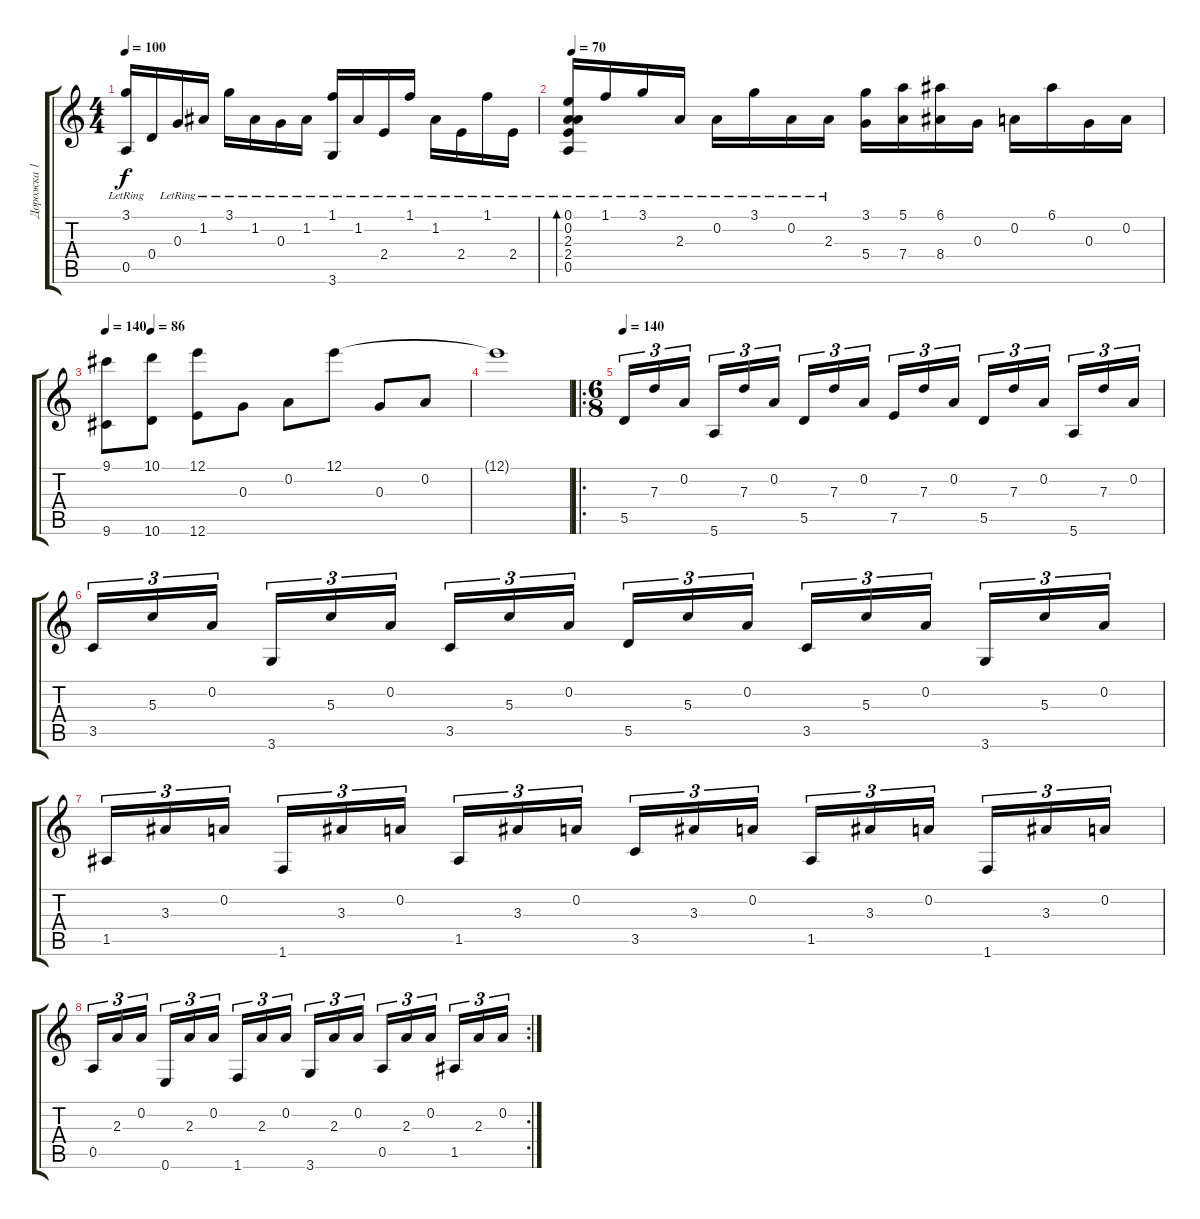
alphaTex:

\track ("Дорожка 1" "Дорожка 1") {instrument acousticguitarsteel}
\staff {score tabs}
\tuning (E4 A3 G3 D3 A2 E2) {hide}
\ts (4 4)
\tempo 100
\clef g2
\ks c
(3.1{lr} 0.5{lr}).16{dy f} 0.4.16 0.3{lr}.16 1.2{lr}.16 3.1{lr}.16 1.2{lr}.16 0.3{lr}.16 1.2{lr}.16 (1.1{lr} 3.6{lr}).16 1.2{lr}.16 2.4{lr}.16 1.1{lr}.16 1.2{lr}.16 2.4{lr}.16 1.1{lr}.16 2.4{lr}.16 |
\tempo 70
(0.1{lr} 0.2{lr} 2.3{lr} 2.4{lr} 0.5{lr}).16{bd 480} 1.1{lr}.16 3.1{lr}.16 2.3{lr}.16 0.2{lr}.16 3.1{lr}.16 0.2{lr}.16 2.3{lr}.16 (3.1 5.4).16 (5.1 7.4).16 (6.1 8.4).16 0.3.16 0.2.16 6.1.16 0.3.16 0.2.16 |
\tempo 140
\tempo (86 0.125)
(9.1 9.6).8 (10.1 10.6).8 (12.1 12.6).8 0.3.8 0.2.8 12.1.8 0.3.8 0.2.8 |
12.1{t}.1 |
\ro
\ts (6 8)
\tempo 140
5.5.16{tu (3 2)} 7.3.16{tu (3 2)} 0.2.16{tu (3 2) beam splitsecondary} 5.6.16{tu (3 2)} 7.3.16{tu (3 2)} 0.2.16{tu (3 2) beam splitsecondary} 5.5.16{tu (3 2)} 7.3.16{tu (3 2)} 0.2.16{tu (3 2)} 7.5.16{tu (3 2)} 7.3.16{tu (3 2)} 0.2.16{tu (3 2) beam splitsecondary} 5.5.16{tu (3 2)} 7.3.16{tu (3 2)} 0.2.16{tu (3 2) beam splitsecondary} 5.6.16{tu (3 2)} 7.3.16{tu (3 2)} 0.2.16{tu (3 2)} |
3.5.16{tu (3 2)} 5.3.16{tu (3 2)} 0.2.16{tu (3 2) beam splitsecondary} 3.6.16{tu (3 2)} 5.3.16{tu (3 2)} 0.2.16{tu (3 2) beam splitsecondary} 3.5.16{tu (3 2)} 5.3.16{tu (3 2)} 0.2.16{tu (3 2)} 5.5.16{tu (3 2)} 5.3.16{tu (3 2)} 0.2.16{tu (3 2) beam splitsecondary} 3.5.16{tu (3 2)} 5.3.16{tu (3 2)} 0.2.16{tu (3 2) beam splitsecondary} 3.6.16{tu (3 2)} 5.3.16{tu (3 2)} 0.2.16{tu (3 2)} |
1.5.16{tu (3 2)} 3.3.16{tu (3 2)} 0.2.16{tu (3 2) beam splitsecondary} 1.6.16{tu (3 2)} 3.3.16{tu (3 2)} 0.2.16{tu (3 2) beam splitsecondary} 1.5.16{tu (3 2)} 3.3.16{tu (3 2)} 0.2.16{tu (3 2)} 3.5.16{tu (3 2)} 3.3.16{tu (3 2)} 0.2.16{tu (3 2) beam splitsecondary} 1.5.16{tu (3 2)} 3.3.16{tu (3 2)} 0.2.16{tu (3 2) beam splitsecondary} 1.6.16{tu (3 2)} 3.3.16{tu (3 2)} 0.2.16{tu (3 2)} |
\rc 2
0.5.16{tu (3 2)} 2.3.16{tu (3 2)} 0.2.16{tu (3 2) beam splitsecondary} 0.6.16{tu (3 2)} 2.3.16{tu (3 2)} 0.2.16{tu (3 2) beam splitsecondary} 1.6.16{tu (3 2)} 2.3.16{tu (3 2)} 0.2.16{tu (3 2)} 3.6.16{tu (3 2)} 2.3.16{tu (3 2)} 0.2.16{tu (3 2) beam splitsecondary} 0.5.16{tu (3 2)} 2.3.16{tu (3 2)} 0.2.16{tu (3 2) beam splitsecondary} 1.5.16{tu (3 2)} 2.3.16{tu (3 2)} 0.2.16{tu (3 2)}
